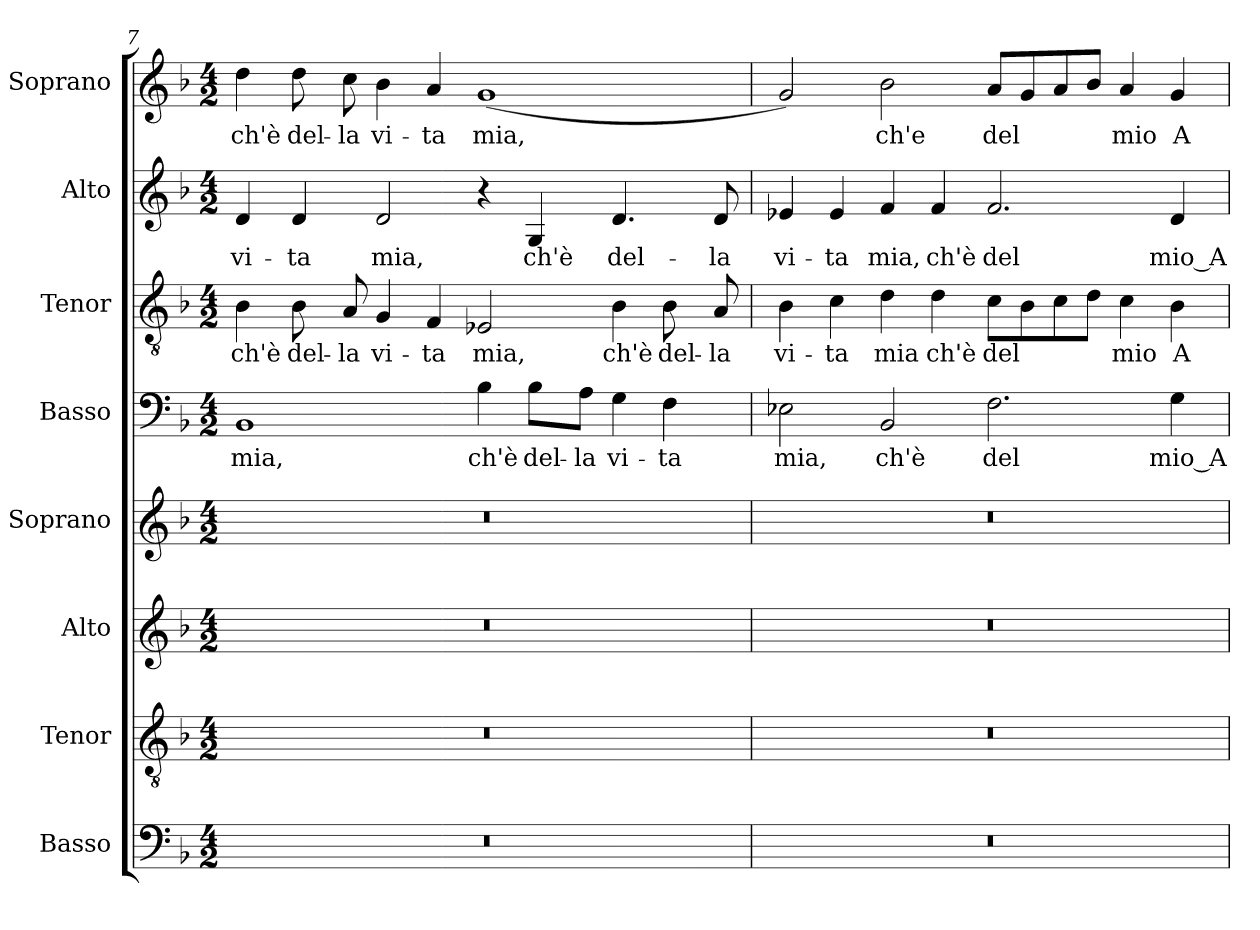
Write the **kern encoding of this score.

**kern	**kern	**kern	**kern	**kern	**text	**kern	**text	**kern	**text	**kern	**text
*part8	*part7	*part6	*part5	*part4	*part4	*part3	*part3	*part2	*part2	*part1	*part1
*staff8	*staff7	*staff6	*staff5	*staff4	*staff4	*staff3	*staff3	*staff2	*staff2	*staff1	*staff1
*I"Basso	*I"Tenor	*I"Alto	*I"Soprano	*I"Basso	*	*I"Tenor	*	*I"Alto	*	*I"Soprano	*
*	*I'T.	*I'A.	*I'Sop.	*	*	*I'T.	*	*I'A.	*	*I'Sop.	*
!!LO:LB:g=z
*clefF4	*clefGv2	*clefG2	*clefG2	*clefF4	*	*clefGv2	*	*clefG2	*	*clefG2	*
*	*ITrd7c12	*	*	*	*	*ITrd7c12	*	*	*	*	*
*k[b-]	*k[b-]	*k[b-]	*k[b-]	*k[b-]	*	*k[b-]	*	*k[b-]	*	*k[b-]	*
*F:	*F:	*F:	*F:	*F:	*	*F:	*	*F:	*	*F:	*
*M4/2	*M4/2	*M4/2	*M4/2	*M4/2	*	*M4/2	*	*M4/2	*	*M4/2	*
=7	=7	=7	=7	=7	=7	=7	=7	=7	=7	=7	=7
!LO:N:vis=1	!LO:N:vis=1	!LO:N:vis=1	!LO:N:vis=1	!	!	!	!	!	!	!	!
!	!	!	!	!	!LO:LY:b:color=#000000	!	!	!	!	!	!
!	!	!	!	!	!	!	!LO:LY:b:color=#000000	!	!	!	!
!	!	!	!	!	!	!	!	!	!LO:LY:b:color=#000000	!	!
!	!	!	!	!	!	!	!	!	!	!	!LO:LY:b:color=#000000
0r	0r	0r	0r	1BB-i	mia,	4BB-i\	ch'è	4di/	vi-	4ddi\	ch'è
!	!	!	!	!	!	!	!LO:LY:b:color=#000000	!	!	!	!
!	!	!	!	!	!	!	!	!	!LO:LY:b:color=#000000	!	!
!	!	!	!	!	!	!	!	!	!	!	!LO:LY:b:color=#000000
.	.	.	.	.	.	8BB-i\	del-	4di/	-ta	8ddi\	del-
!	!	!	!	!	!	!	!LO:LY:b:color=#000000	!	!	!	!
!	!	!	!	!	!	!	!	!	!	!	!LO:LY:b:color=#000000
.	.	.	.	.	.	8AAi/	-la	.	.	8cci\	-la
!	!	!	!	!	!	!	!LO:LY:b:color=#000000	!	!	!	!
!	!	!	!	!	!	!	!	!	!LO:LY:b:color=#000000	!	!
!	!	!	!	!	!	!	!	!	!	!	!LO:LY:b:color=#000000
.	.	.	.	.	.	4GGi/	vi-	2di/	mia,	4b-i\	vi-
!	!	!	!	!	!	!	!LO:LY:b:color=#000000	!	!	!	!
!	!	!	!	!	!	!	!	!	!	!	!LO:LY:b:color=#000000
.	.	.	.	.	.	4FFi/	-ta	.	.	4ai/	-ta
!	!	!	!	!	!LO:LY:b:color=#000000	!	!	!	!	!	!
!	!	!	!	!	!	!	!LO:LY:b:color=#000000	!	!	!	!
!	!	!	!	!	!	!	!	!	!	!	!LO:LY:b:color=#000000
.	.	.	.	4B-i\	ch'è	2EE-Xi/	mia,	4r	.	(1gi	mia,
!	!	!	!	!	!LO:LY:b:color=#000000	!	!	!	!	!	!
!	!	!	!	!	!	!	!	!	!LO:LY:b:color=#000000	!	!
.	.	.	.	8B-i\L	del-	.	.	4Gi/	ch'è	.	.
!	!	!	!	!	!LO:LY:b:color=#000000	!	!	!	!	!	!
.	.	.	.	8Ai\J	-la	.	.	.	.	.	.
!	!	!	!	!	!LO:LY:b:color=#000000	!	!	!	!	!	!
!	!	!	!	!	!	!	!LO:LY:b:color=#000000	!	!	!	!
!	!	!	!	!	!	!	!	!	!LO:LY:b:color=#000000	!	!
.	.	.	.	4Gi\	vi-	4BB-i\	ch'è	4.di/	del-	.	.
!	!	!	!	!	!LO:LY:b:color=#000000	!	!	!	!	!	!
!	!	!	!	!	!	!	!LO:LY:b:color=#000000	!	!	!	!
.	.	.	.	4Fi\	-ta	8BB-i\	del-	.	.	.	.
!	!	!	!	!	!	!	!LO:LY:b:color=#000000	!	!	!	!
!	!	!	!	!	!	!	!	!	!LO:LY:b:color=#000000	!	!
.	.	.	.	.	.	8AAi/	-la	8di/	-la	.	.
=8	=8	=8	=8	=8	=8	=8	=8	=8	=8	=8	=8
!LO:N:vis=1	!LO:N:vis=1	!LO:N:vis=1	!LO:N:vis=1	!	!	!	!	!	!	!	!
!	!	!	!	!	!LO:LY:b:color=#000000	!	!	!	!	!	!
!	!	!	!	!	!	!	!LO:LY:b:color=#000000	!	!	!	!
!	!	!	!	!	!	!	!	!	!LO:LY:b:color=#000000	!	!
0r	0r	0r	0r	2E-Xi\	mia,	4BB-i\	vi-	4e-Xi/	vi-	2gi/)	.
!	!	!	!	!	!	!	!LO:LY:b:color=#000000	!	!	!	!
!	!	!	!	!	!	!	!	!	!LO:LY:b:color=#000000	!	!
.	.	.	.	.	.	4Ci\	-ta	4e-i/	-ta	.	.
!	!	!	!	!	!LO:LY:b:color=#000000	!	!	!	!	!	!
!	!	!	!	!	!	!	!LO:LY:b:color=#000000	!	!	!	!
!	!	!	!	!	!	!	!	!	!LO:LY:b:color=#000000	!	!
!	!	!	!	!	!	!	!	!	!	!	!LO:LY:b:color=#000000
.	.	.	.	2BB-i/	ch'è	4Di\	mia	4fi/	mia,	2b-i\	ch'e
!	!	!	!	!	!	!	!LO:LY:b:color=#000000	!	!	!	!
!	!	!	!	!	!	!	!	!	!LO:LY:b:color=#000000	!	!
.	.	.	.	.	.	4Di\	ch'è	4fi/	ch'è	.	.
!	!	!	!	!	!LO:LY:b:color=#000000	!	!	!	!	!	!
!	!	!	!	!	!	!	!LO:LY:b:color=#000000	!	!	!	!
!	!	!	!	!	!	!	!	!	!LO:LY:b:color=#000000	!	!
!	!	!	!	!	!	!	!	!	!	!	!LO:LY:b:color=#000000
.	.	.	.	2.Fi\	del	8Ci\L	del	2.fi/	del	8ai/L	del
.	.	.	.	.	.	8BB-i\	.	.	.	8gi/	.
.	.	.	.	.	.	8Ci\	.	.	.	8ai/	.
.	.	.	.	.	.	8Di\J	.	.	.	8b-i/J	.
!	!	!	!	!	!	!	!LO:LY:b:color=#000000	!	!	!	!
!	!	!	!	!	!	!	!	!	!	!	!LO:LY:b:color=#000000
.	.	.	.	.	.	4Ci\	mio	.	.	4ai/	mio
!	!	!	!	!	!LO:LY:b:color=#000000	!	!	!	!	!	!
!	!	!	!	!	!	!	!LO:LY:b:color=#000000	!	!	!	!
!	!	!	!	!	!	!	!	!	!LO:LY:b:color=#000000	!	!
!	!	!	!	!	!	!	!	!	!	!	!LO:LY:b:color=#000000
.	.	.	.	4Gi\	mio_A-	4BB-i\	A-	4di/	mio_A-	4gi/	A-
=	=	=	=	=	=	=	=	=	=	=	=
*-	*-	*-	*-	*-	*-	*-	*-	*-	*-	*-	*-
